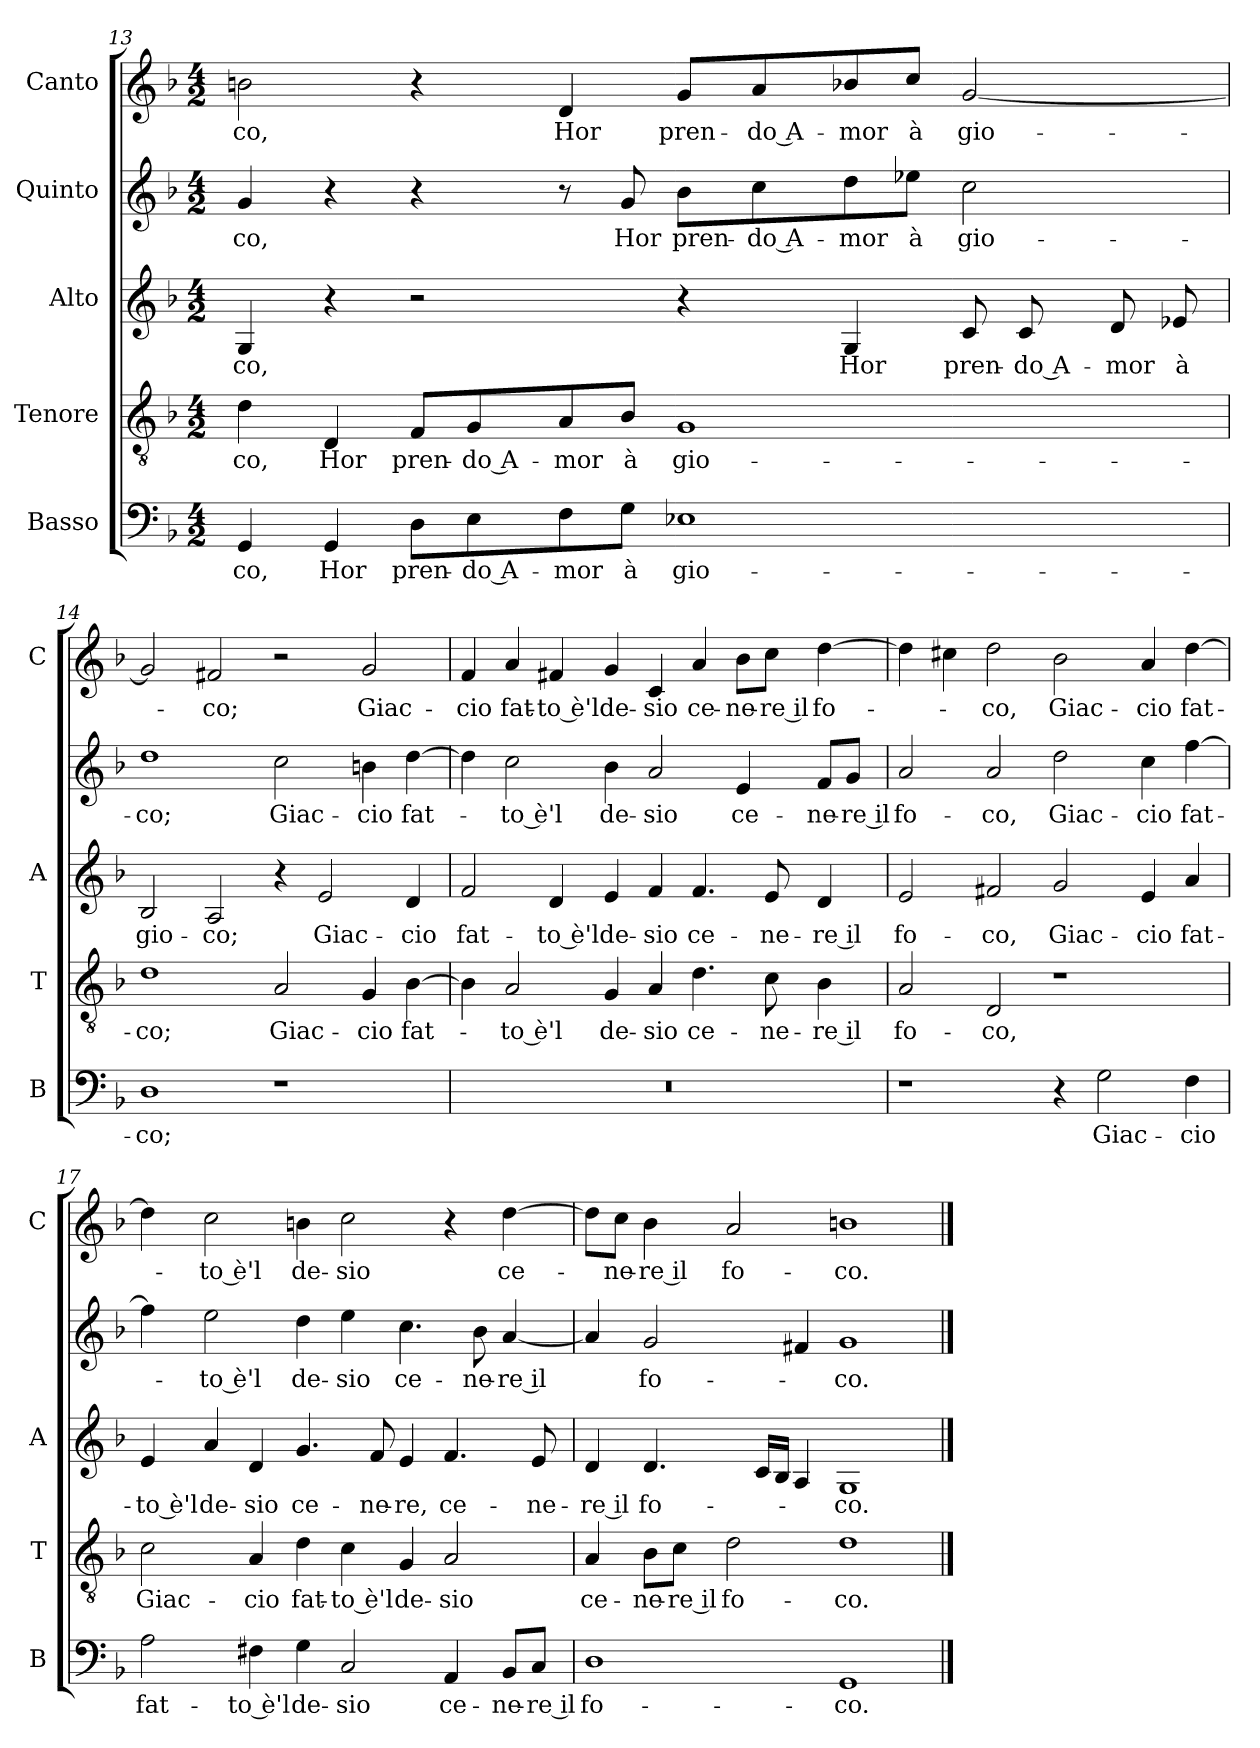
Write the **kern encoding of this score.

**kern	**text	**kern	**text	**kern	**text	**kern	**text	**kern	**text
*part5	*part5	*part4	*part4	*part3	*part3	*part2	*part2	*part1	*part1
*staff5	*staff5	*staff4	*staff4	*staff3	*staff3	*staff2	*staff2	*staff1	*staff1
*I"Basso	*	*I"Tenore	*	*I"Alto	*	*I"Quinto	*	*I"Canto	*
*I'B	*	*I'T	*	*I'A	*	*	*	*I'C	*
!!LO:LB:g=z
*clefF4	*	*clefGv2	*	*clefG2	*	*clefG2	*	*clefG2	*
*k[b-]	*	*k[b-]	*	*k[b-]	*	*k[b-]	*	*k[b-]	*
*F:	*	*F:	*	*F:	*	*F:	*	*F:	*
*M4/2	*	*M4/2	*	*M4/2	*	*M4/2	*	*M4/2	*
=13	=13	=13	=13	=13	=13	=13	=13	=13	=13
!	!LO:LY:b	!	!LO:LY:b	!	!LO:LY:b	!	!LO:LY:b	!	!LO:LY:b
4GG/	-co,	4d\	-co,	4G/	-co,	4g/	-co,	2bn\	-co,
!	!LO:LY:b	!	!LO:LY:b	!	!	!	!	!	!
4GG/	Hor	4D/	Hor	4r	.	4r	.	.	.
!	!LO:LY:b	!	!LO:LY:b	!	!	!	!	!	!
8D\L	pren-	8F/L	pren-	2r	.	4r	.	4r	.
!	!LO:LY:b	!	!LO:LY:b	!	!	!	!	!	!
8E\	-do A-	8G/	-do A-	.	.	.	.	.	.
!	!LO:LY:b	!	!LO:LY:b	!	!	!	!	!	!LO:LY:b
8F\	-mor	8A/	-mor	.	.	8r	.	4d/	Hor
!	!LO:LY:b	!	!LO:LY:b	!	!	!	!LO:LY:b	!	!
8G\J	à	8B-/J	à	.	.	8g/	Hor	.	.
!	!LO:LY:b	!	!LO:LY:b	!	!	!	!LO:LY:b	!	!LO:LY:b
1E-X	gio-	1G	gio-	4r	.	8b-\L	pren-	8g/L	pren-
!	!	!	!	!	!	!	!LO:LY:b	!	!LO:LY:b
.	.	.	.	.	.	8cc\	-do A-	8a/	-do A-
!	!	!	!	!	!LO:LY:b	!	!LO:LY:b	!	!LO:LY:b
.	.	.	.	4G/	Hor	8dd\	-mor	8b-X/	-mor
!	!	!	!	!	!	!	!LO:LY:b	!	!LO:LY:b
.	.	.	.	.	.	8ee-X\J	à	8cc/J	à
!	!	!	!	!	!LO:LY:b	!	!LO:LY:b	!	!LO:LY:b
.	.	.	.	8c/	pren-	2cc\	gio-	[2g/	gio-
!	!	!	!	!	!LO:LY:b	!	!	!	!
.	.	.	.	8c/	-do A-	.	.	.	.
!	!	!	!	!	!LO:LY:b	!	!	!	!
.	.	.	.	8d/	-mor	.	.	.	.
!	!	!	!	!	!LO:LY:b	!	!	!	!
.	.	.	.	8e-X/	à	.	.	.	.
=14	=14	=14	=14	=14	=14	=14	=14	=14	=14
!	!LO:LY:b	!	!LO:LY:b	!	!LO:LY:b	!	!LO:LY:b	!	!
1D	-co;	1d	-co;	2B-/	gio-	1dd	-co;	2g/]	.
!	!	!	!	!	!LO:LY:b	!	!	!	!LO:LY:b
.	.	.	.	2A/	-co;	.	.	2f#X/	-co;
!	!	!	!LO:LY:b	!	!	!	!LO:LY:b	!	!
1r	.	2A/	Giac-	4r	.	2cc\	Giac-	2r	.
!	!	!	!	!	!LO:LY:b	!	!	!	!
.	.	.	.	2e/	Giac-	.	.	.	.
!	!	!	!LO:LY:b	!	!	!	!LO:LY:b	!	!LO:LY:b
.	.	4G/	-cio	.	.	4bn\	-cio	2g/	Giac-
!	!	!	!LO:LY:b	!	!LO:LY:b	!	!LO:LY:b	!	!
.	.	[4B-\	fat-	4d/	-cio	[4dd\	fat-	.	.
=15	=15	=15	=15	=15	=15	=15	=15	=15	=15
!	!	!	!	!	!LO:LY:b	!	!	!	!LO:LY:b
0r	.	4B-\]	.	2f/	fat-	4dd\]	.	4f/	-cio
!	!	!	!LO:LY:b	!	!	!	!LO:LY:b	!	!LO:LY:b
.	.	2A/	-to è'l	.	.	2cc\	-to è'l	4a/	fat-
!	!	!	!	!	!LO:LY:b	!	!	!	!LO:LY:b
.	.	.	.	4d/	-to è'l	.	.	4f#X/	-to è'l
!	!	!	!LO:LY:b	!	!LO:LY:b	!	!LO:LY:b	!	!LO:LY:b
.	.	4G/	de-	4e/	de-	4b-\	de-	4g/	de-
!	!	!	!LO:LY:b	!	!LO:LY:b	!	!LO:LY:b	!	!LO:LY:b
.	.	4A/	-sio	4f/	-sio	2a/	-sio	4c/	-sio
!	!	!	!LO:LY:b	!	!LO:LY:b	!	!	!	!LO:LY:b
.	.	4.d\	ce-	4.f/	ce-	.	.	4a/	ce-
!	!	!	!	!	!	!	!LO:LY:b	!	!LO:LY:b
.	.	.	.	.	.	4e/	ce-	8b-\L	-ne-
!	!	!	!LO:LY:b	!	!LO:LY:b	!	!	!	!LO:LY:b
.	.	8c\	-ne-	8e/	-ne-	.	.	8cc\J	-re il
!	!	!	!LO:LY:b	!	!LO:LY:b	!	!LO:LY:b	!	!LO:LY:b
.	.	4B-\	-re il	4d/	-re il	8f/L	-ne-	[4dd\	fo-
!	!	!	!	!	!	!	!LO:LY:b	!	!
.	.	.	.	.	.	8g/J	-re il	.	.
!!LO:LB:g=z
=16	=16	=16	=16	=16	=16	=16	=16	=16	=16
!	!	!	!LO:LY:b	!	!LO:LY:b	!	!LO:LY:b	!	!
1r	.	2A/	fo-	2e/	fo-	2a/	fo-	4dd\]	.
.	.	.	.	.	.	.	.	4cc#X\	.
!	!	!	!LO:LY:b	!	!LO:LY:b	!	!LO:LY:b	!	!LO:LY:b
.	.	2D/	-co,	2f#X/	-co,	2a/	-co,	2dd\	-co,
!	!	!	!	!	!LO:LY:b	!	!LO:LY:b	!	!LO:LY:b
4r	.	1r	.	2g/	Giac-	2dd\	Giac-	2b-\	Giac-
!	!LO:LY:b	!	!	!	!	!	!	!	!
2G\	Giac-	.	.	.	.	.	.	.	.
!	!	!	!	!	!LO:LY:b	!	!LO:LY:b	!	!LO:LY:b
.	.	.	.	4e/	-cio	4cc\	-cio	4a/	-cio
!	!LO:LY:b	!	!	!	!LO:LY:b	!	!LO:LY:b	!	!LO:LY:b
4F\	-cio	.	.	4a/	fat-	[4ff\	fat-	[4dd\	fat-
=17	=17	=17	=17	=17	=17	=17	=17	=17	=17
!	!LO:LY:b	!	!LO:LY:b	!	!LO:LY:b	!	!	!	!
2A\	fat-	2c\	Giac-	4e/	-to è'l	4ff\]	.	4dd\]	.
!	!	!	!	!	!LO:LY:b	!	!LO:LY:b	!	!LO:LY:b
.	.	.	.	4a/	de-	2ee\	-to è'l	2cc\	-to è'l
!	!LO:LY:b	!	!LO:LY:b	!	!LO:LY:b	!	!	!	!
4F#X\	-to è'l	4A/	-cio	4d/	-sio	.	.	.	.
!	!LO:LY:b	!	!LO:LY:b	!	!LO:LY:b	!	!LO:LY:b	!	!LO:LY:b
4G\	de-	4d\	fat-	4.g/	ce-	4dd\	de-	4bn\	de-
!	!LO:LY:b	!	!LO:LY:b	!	!	!	!LO:LY:b	!	!LO:LY:b
2C/	-sio	4c\	-to è'l	.	.	4ee\	-sio	2cc\	-sio
!	!	!	!	!	!LO:LY:b	!	!	!	!
.	.	.	.	8f/	-ne-	.	.	.	.
!	!	!	!LO:LY:b	!	!LO:LY:b	!	!LO:LY:b	!	!
.	.	4G/	de-	4e/	-re,	4.cc\	ce-	.	.
!	!LO:LY:b	!	!LO:LY:b	!	!LO:LY:b	!	!	!	!
4AA/	ce-	2A/	-sio	4.f/	ce-	.	.	4r	.
!	!	!	!	!	!	!	!LO:LY:b	!	!
.	.	.	.	.	.	8b-\	-ne-	.	.
!	!LO:LY:b	!	!	!	!	!	!LO:LY:b	!	!LO:LY:b
8BB-/L	-ne-	.	.	.	.	[4a/	-re il	[4dd\	ce-
!	!LO:LY:b	!	!	!	!LO:LY:b	!	!	!	!
8C/J	-re il	.	.	8e/	-ne-	.	.	.	.
=18	=18	=18	=18	=18	=18	=18	=18	=18	=18
!	!LO:LY:b	!	!LO:LY:b	!	!LO:LY:b	!	!	!	!
1D	fo-	4A/	ce-	4d/	-re il	4a/]	.	8dd\L]	.
!	!	!	!	!	!	!	!	!	!LO:LY:b
.	.	.	.	.	.	.	.	8cc\J	-ne-
!	!	!	!LO:LY:b	!	!LO:LY:b	!	!LO:LY:b	!	!LO:LY:b
.	.	8B-\L	-ne-	4.d/	fo-	2g/	fo-	4b-\	-re il
!	!	!	!LO:LY:b	!	!	!	!	!	!
.	.	8c\J	-re il	.	.	.	.	.	.
!	!	!	!LO:LY:b	!	!	!	!	!	!LO:LY:b
.	.	2d\	fo-	.	.	.	.	2a/	fo-
.	.	.	.	16c/LL	.	.	.	.	.
.	.	.	.	16B-/JJ	.	.	.	.	.
.	.	.	.	4A/	.	4f#X/	.	.	.
!	!LO:LY:b	!	!LO:LY:b	!	!LO:LY:b	!	!LO:LY:b	!	!LO:LY:b
1GG	-co.	1d	-co.	1G	-co.	1g	-co.	1bn	-co.
==	==	==	==	==	==	==	==	==	==
*-	*-	*-	*-	*-	*-	*-	*-	*-	*-
